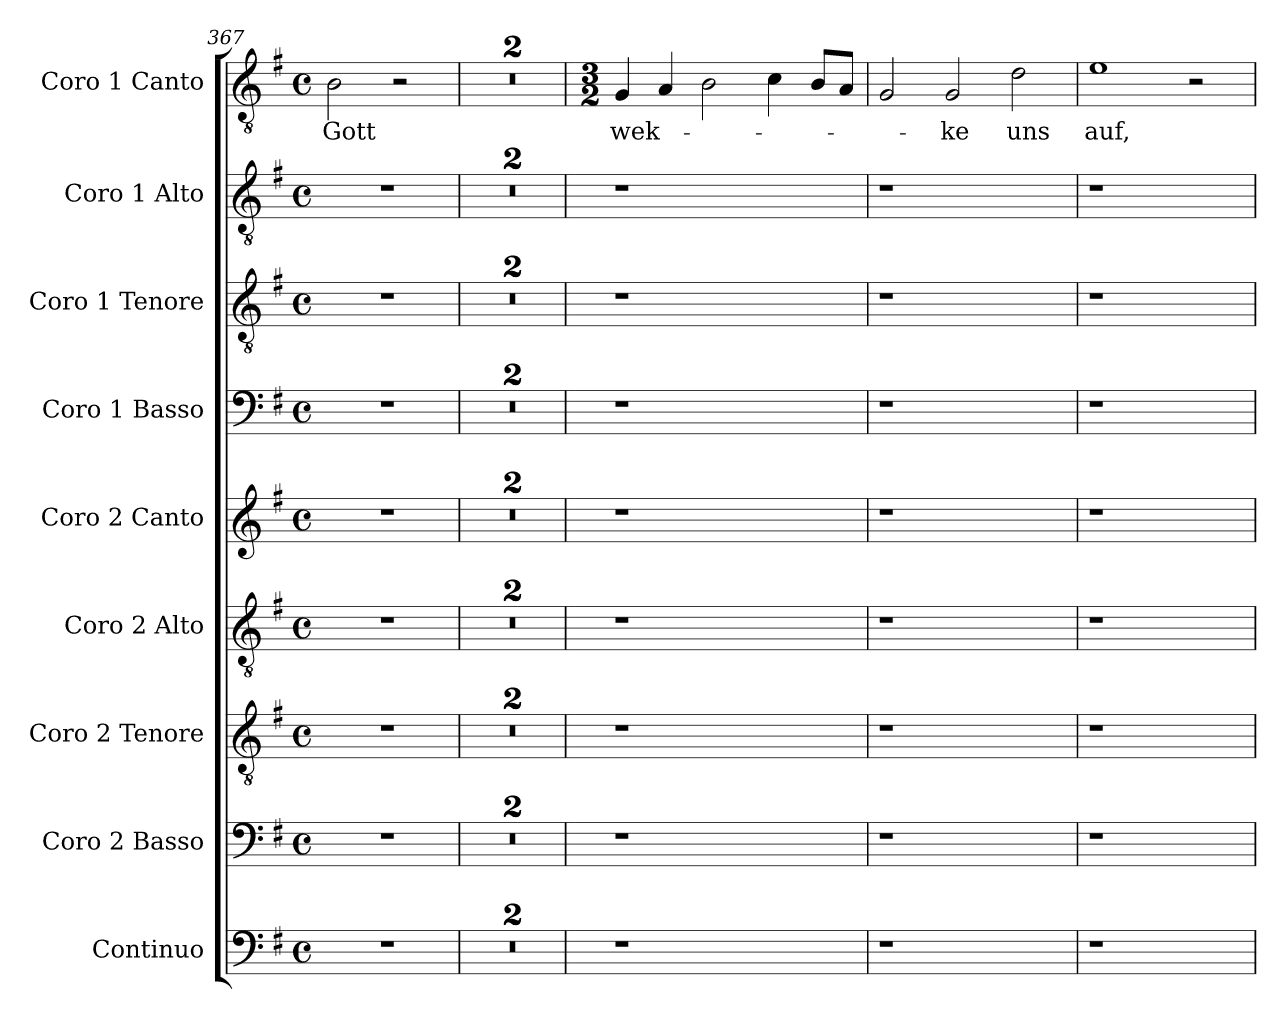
**kern	**kern	**kern	**kern	**kern	**kern	**kern	**kern	**kern	**text
*part9	*part8	*part7	*part6	*part5	*part4	*part3	*part2	*part1	*part1
*staff9	*staff8	*staff7	*staff6	*staff5	*staff4	*staff3	*staff2	*staff1	*staff1
*I"Continuo	*I"Coro 2  Basso	*I"Coro 2  Tenore	*I"Coro 2  Alto	*I"Coro 2  Canto	*I"Coro 1  Basso	*I"Coro 1  Tenore	*I"Coro 1  Alto	*I"Coro 1  Canto	*
*clefF4	*clefF4	*clefGv2	*clefGv2	*clefG2	*clefF4	*clefGv2	*clefGv2	*clefGv2	*
*k[f#]	*k[f#]	*k[f#]	*k[f#]	*k[f#]	*k[f#]	*k[f#]	*k[f#]	*k[f#]	*
*G:	*G:	*G:	*G:	*G:	*G:	*G:	*G:	*G:	*
*M4/4	*M4/4	*M4/4	*M4/4	*M4/4	*M4/4	*M4/4	*M4/4	*M4/4	*
*met(c)	*met(c)	*met(c)	*met(c)	*met(c)	*met(c)	*met(c)	*met(c)	*met(c)	*
=367	=367	=367	=367	=367	=367	=367	=367	=367	=367
!	!	!	!	!	!	!	!	!	!LO:LY:b:cj
1r	1r	1r	1r	1r	1r	1r	1r	2B\	Gott
.	.	.	.	.	.	.	.	2r	.
=368	=368	=368	=368	=368	=368	=368	=368	=368	=368
1r	1r	1r	1r	1r	1r	1r	1r	1r	.
=369	=369	=369	=369	=369	=369	=369	=369	=369	=369
1r	1r	1r	1r	1r	1r	1r	1r	1r	.
=370	=370	=370	=370	=370	=370	=370	=370	=370	=370
*	*	*	*	*	*	*	*	*M3/2	*
!	!	!	!	!	!	!	!	!	!LO:LY:b:cj
1r	1r	1r	1r	1r	1r	1r	1r	4G/	wek-
.	.	.	.	.	.	.	.	4A/	.
.	.	.	.	.	.	.	.	2B\	.
2ryy	2ryy	2ryy	2ryy	2ryy	2ryy	2ryy	2ryy	4c\	.
.	.	.	.	.	.	.	.	8B/L	.
.	.	.	.	.	.	.	.	8A/J	.
!!LO:LB:g=z
=371	=371	=371	=371	=371	=371	=371	=371	=371	=371
1r	1r	1r	1r	1r	1r	1r	1r	2G/	.
!	!	!	!	!	!	!	!	!	!LO:LY:b:cj
.	.	.	.	.	.	.	.	2G/	-ke
!	!	!	!	!	!	!	!	!	!LO:LY:b:cj
2ryy	2ryy	2ryy	2ryy	2ryy	2ryy	2ryy	2ryy	2d\	uns
=372	=372	=372	=372	=372	=372	=372	=372	=372	=372
!	!	!	!	!	!	!	!	!	!LO:LY:b:cj
1r	1r	1r	1r	1r	1r	1r	1r	1e	auf,
2ryy	2ryy	2ryy	2ryy	2ryy	2ryy	2ryy	2ryy	2r	.
=	=	=	=	=	=	=	=	=	=
*-	*-	*-	*-	*-	*-	*-	*-	*-	*-
